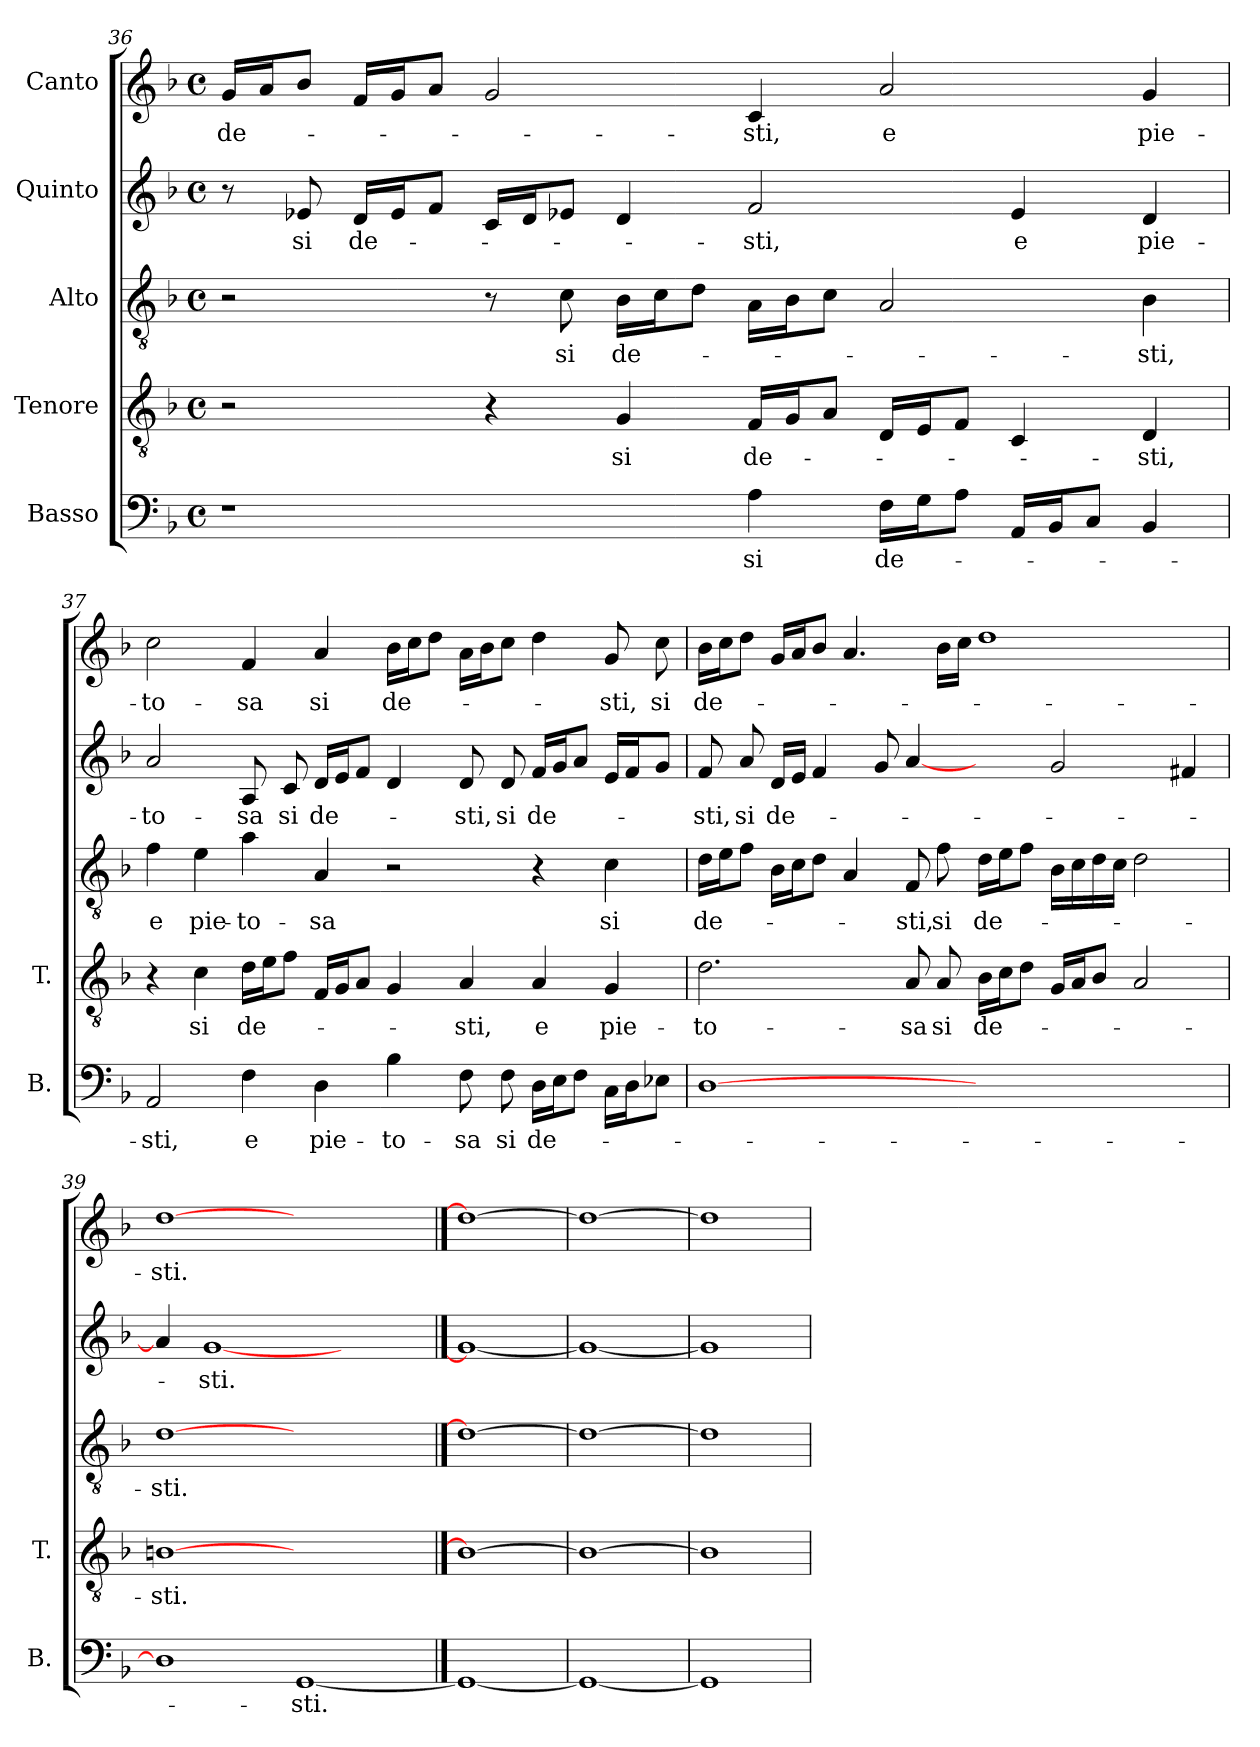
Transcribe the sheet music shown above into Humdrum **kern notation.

**kern	**text	**kern	**text	**kern	**text	**kern	**text	**kern	**text
*part5	*part5	*part4	*part4	*part3	*part3	*part2	*part2	*part1	*part1
*staff5	*staff5	*staff4	*staff4	*staff3	*staff3	*staff2	*staff2	*staff1	*staff1
*I"Basso	*	*I"Tenore	*	*I"Alto	*	*I"Quinto	*	*I"Canto	*
*I'B.	*	*I'T.	*	*	*	*	*	*	*
*clefF4	*	*clefGv2	*	*clefGv2	*	*clefG2	*	*clefG2	*
*k[b-]	*	*k[b-]	*	*k[b-]	*	*k[b-]	*	*k[b-]	*
*F:	*	*F:	*	*F:	*	*F:	*	*F:	*
*M4/4	*	*M4/4	*	*M4/4	*	*M4/4	*	*M4/4	*
*met(c)	*	*met(c)	*	*met(c)	*	*met(c)	*	*met(c)	*
=36	=36	=36	=36	=36	=36	=36	=36	=36	=36
1r	.	2r	.	2r	.	8r	.	16g/LL	de-
.	.	.	.	.	.	.	.	16a/J	.
.	.	.	.	.	.	8e-X/	si	8b-/J	.
.	.	.	.	.	.	16d/LL	de-	16f/LL	.
.	.	.	.	.	.	16e-/J	.	16g/J	.
.	.	.	.	.	.	8f/J	.	8a/J	.
.	.	4r	.	8r	.	16c/LL	.	2g/	.
.	.	.	.	.	.	16d/J	.	.	.
.	.	.	.	8c\	si	8e-X/J	.	.	.
.	.	4G/	si	16B-\LL	de-	4d/	.	.	.
.	.	.	.	16c\J	.	.	.	.	.
.	.	.	.	8d\J	.	.	.	.	.
4A\	si	16F/LL	de-	16A\LL	.	2f/	-sti,	4c/	-sti,
.	.	16G/J	.	16B-\J	.	.	.	.	.
.	.	8A/J	.	8c\J	.	.	.	.	.
16F\LL	de-	16D/LL	.	2A/	.	.	.	2a/	e
16G\J	.	16E/J	.	.	.	.	.	.	.
8A\J	.	8F/J	.	.	.	.	.	.	.
16AA/LL	.	4C/	.	.	.	4e-/	e	.	.
16BB-/J	.	.	.	.	.	.	.	.	.
8C/J	.	.	.	.	.	.	.	.	.
4BB-/	.	4D/	-sti,	4B-\	-sti,	4d/	pie-	4g/	pie-
=37	=37	=37	=37	=37	=37	=37	=37	=37	=37
2AA/	-sti,	4r	.	4f\	e	2a/	-to-	2cc\	-to-
.	.	4c\	si	4e\	pie-	.	.	.	.
4F\	e	16d\LL	de-	4a\	-to-	8A/	-sa	4f/	-sa
.	.	16e\J	.	.	.	.	.	.	.
.	.	8f\J	.	.	.	8c/	si	.	.
4D\	pie-	16F/LL	.	4A/	-sa	16d/LL	de-	4a/	si
.	.	16G/J	.	.	.	16e/J	.	.	.
.	.	8A/J	.	.	.	8f/J	.	.	.
4B-\	-to-	4G/	.	2r	.	4d/	.	16b-\LL	de-
.	.	.	.	.	.	.	.	16cc\J	.
.	.	.	.	.	.	.	.	8dd\J	.
8F\	-sa	4A/	-sti,	.	.	8d/	-sti,	16a\LL	.
.	.	.	.	.	.	.	.	16b-\J	.
8F\	si	.	.	.	.	8d/	si	8cc\J	.
16D\LL	de-	4A/	e	4r	.	16f/LL	de-	4dd\	.
16E\J	.	.	.	.	.	16g/J	.	.	.
8F\J	.	.	.	.	.	8a/J	.	.	.
16C\LL	.	4G/	pie-	4c\	si	16e/LL	.	8g/	-sti,
16D\J	.	.	.	.	.	16f/J	.	.	.
8E-X\J	.	.	.	.	.	8g/J	.	8cc\	si
=38	=38	=38	=38	=38	=38	=38	=38	=38	=38
[1D\	.	2.d\	-to-	16d\LL	de-	8f/	-sti,	16b-\LL	de-
.	.	.	.	16e\J	.	.	.	16cc\J	.
.	.	.	.	8f\J	.	8a/	si	8dd\J	.
.	.	.	.	16B-\LL	.	16d/LL	de-	16g/LL	.
.	.	.	.	16c\J	.	16e/JJ	.	16a/J	.
.	.	.	.	8d\J	.	4f/	.	8b-/J	.
.	.	.	.	4A/	.	.	.	4.a/	.
.	.	.	.	.	.	8g/	.	.	.
.	.	8A/	-sa	8F/	-sti,	[4a/	.	.	.
.	.	8A/	si	8f\	si	.	.	16b-\LL	.
.	.	.	.	.	.	.	.	16cc\JJ	.
1ryy	.	16B-\LL	de-	16d\LL	de-	4ryy	.	1dd\	.
.	.	16c\J	.	16e\J	.	.	.	.	.
.	.	8d\J	.	8f\J	.	.	.	.	.
.	.	16G/LL	.	16B-\LL	.	2g/	.	.	.
.	.	16A/J	.	16c\	.	.	.	.	.
.	.	8B-/J	.	16d\	.	.	.	.	.
.	.	.	.	16c\JJ	.	.	.	.	.
.	.	2A/	.	2d\	.	.	.	.	.
.	.	.	.	.	.	4f#X/	.	.	.
=39	=39	=39	=39	=39	=39	=39	=39	=39	=39
1D\]	.	[1Bn\	-sti.	[1d\	-sti.	4a/]	.	[1dd\	-sti.
.	.	.	.	.	.	[1g/	-sti.	.	.
[1GG/	-sti.	1ryy	.	1ryy	.	.	.	1ryy	.
.	.	.	.	.	.	2.ryy	.	.	.
==40	==40	==40	==40	==40	==40	==40	==40	==40	==40
1GG/_	.	1B\_	.	1d\_	.	1g/_	.	1dd\_	.
=41	=41	=41	=41	=41	=41	=41	=41	=41	=41
1GG/_	.	1B\_	.	1d\_	.	1g/_	.	1dd\_	.
=42	=42	=42	=42	=42	=42	=42	=42	=42	=42
1GG/]	.	1B\]	.	1d\]	.	1g/]	.	1dd\]	.
=	=	=	=	=	=	=	=	=	=
*-	*-	*-	*-	*-	*-	*-	*-	*-	*-
